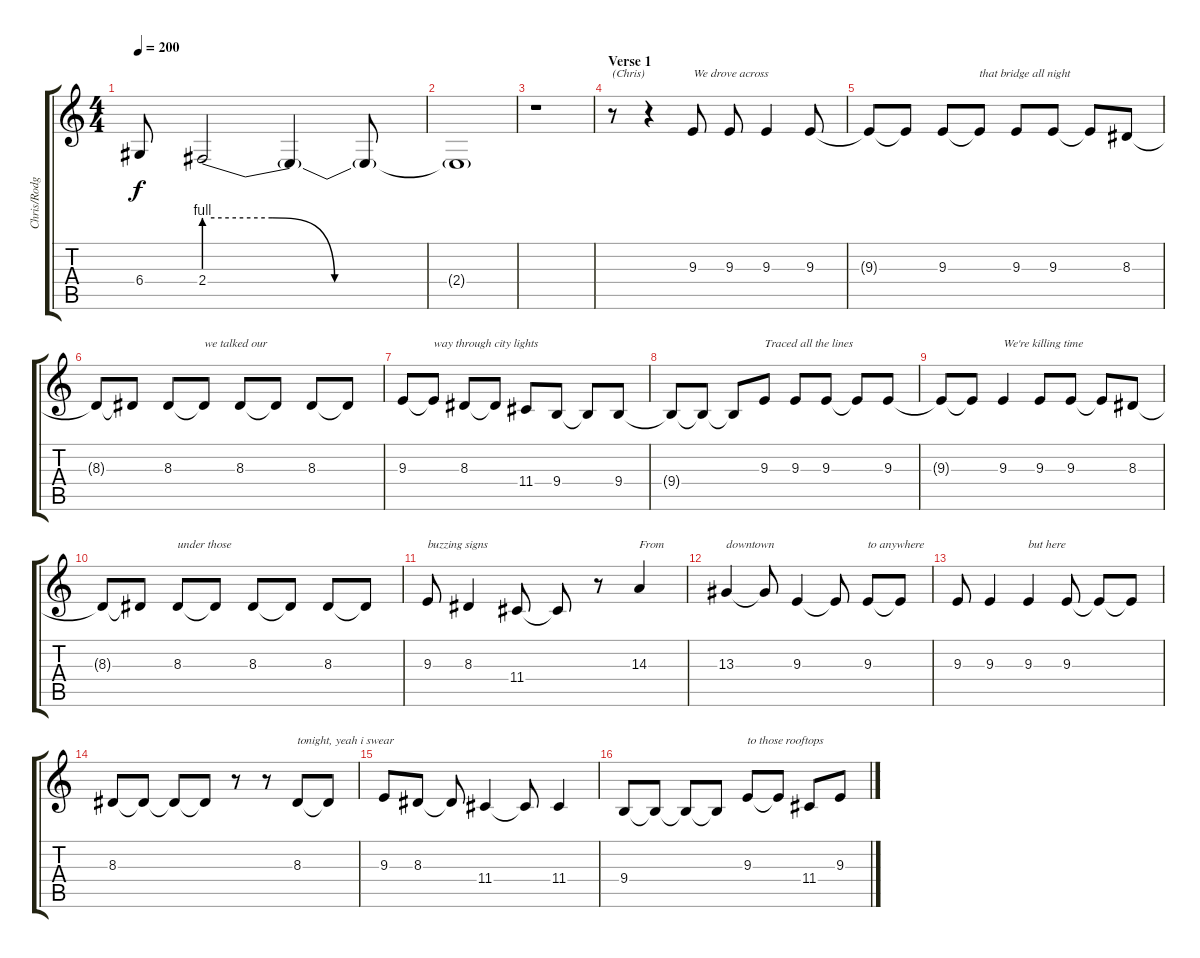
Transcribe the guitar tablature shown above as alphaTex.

\track ("Chris/Rodger (Vocals/Harmonies)" "Chris/Rodg") {instrument clarinet}
\staff {score tabs}
\tuning (E4 B3 G3 D3 A2 E2) {hide}
\ts (4 4)
\tempo 200
\clef g2
\ks c
6.4{t}.8{dy f} 2.4{be (custom 0 4 13 4 25 0 40 0 60 0)}.2 2.4{t}.4 2.4{t}.8 |
2.4{t}.1 |
r.1 |
\section ("" "Verse 1")
r.8{txt "(Chris)"} r.4 9.3.8{txt "We drove across"} 9.3.8 9.3.4 9.3.8 |
9.3{t}.8 9.3{t}.8 9.3.8 9.3{t}.8{txt "that bridge all night"} 9.3.8 9.3.8 9.3{t}.8 8.3.8 |
8.3{t}.8 8.3{t}.8 8.3.8 8.3{t}.8{txt "we talked our"} 8.3.8 8.3{t}.8 8.3.8 8.3{t}.8 |
9.3.8 9.3{t}.8{txt "way through city lights"} 8.3.8 8.3{t}.8 11.4.8 9.4.8 9.4{t}.8 9.4.8 |
9.4{t}.8 9.4{t}.8 9.4{t}.8 9.3.8{txt "Traced all the lines"} 9.3.8 9.3.8 9.3{t}.8 9.3.8 |
9.3{t}.8 9.3{t}.8 9.3.4{txt "We're killing time"} 9.3.8 9.3.8 9.3{t}.8 8.3.8 |
8.3{t}.8 8.3{t}.8 8.3.8{txt "under those "} 8.3{t}.8 8.3.8 8.3{t}.8 8.3.8 8.3{t}.8 |
9.3.8{txt "buzzing signs"} 8.3.4 11.4.8 11.4{t}.8 r.8 14.3.4{txt "From"} |
13.3.4{txt "downtown"} 13.3{t}.8 9.3.4 9.3{t}.8 9.3.8{txt "to anywhere"} 9.3{t}.8 |
9.3.8 9.3.4 9.3.4{txt "but here"} 9.3.8 9.3{t}.8 9.3{t}.8 |
8.3.8 8.3{t}.8 8.3{t}.8 8.3{t}.8 r.8 r.8 8.3.8{txt "tonight, yeah i swear"} 8.3{t}.8 |
9.3.8 8.3.8 8.3{t}.8 11.4.4 11.4{t}.8 11.4.4 |
9.4.8 9.4{t}.8 9.4{t}.8 9.4{t}.8 9.3.8{txt "to those rooftops"} 9.3{t}.8 11.4.8 9.3.8
